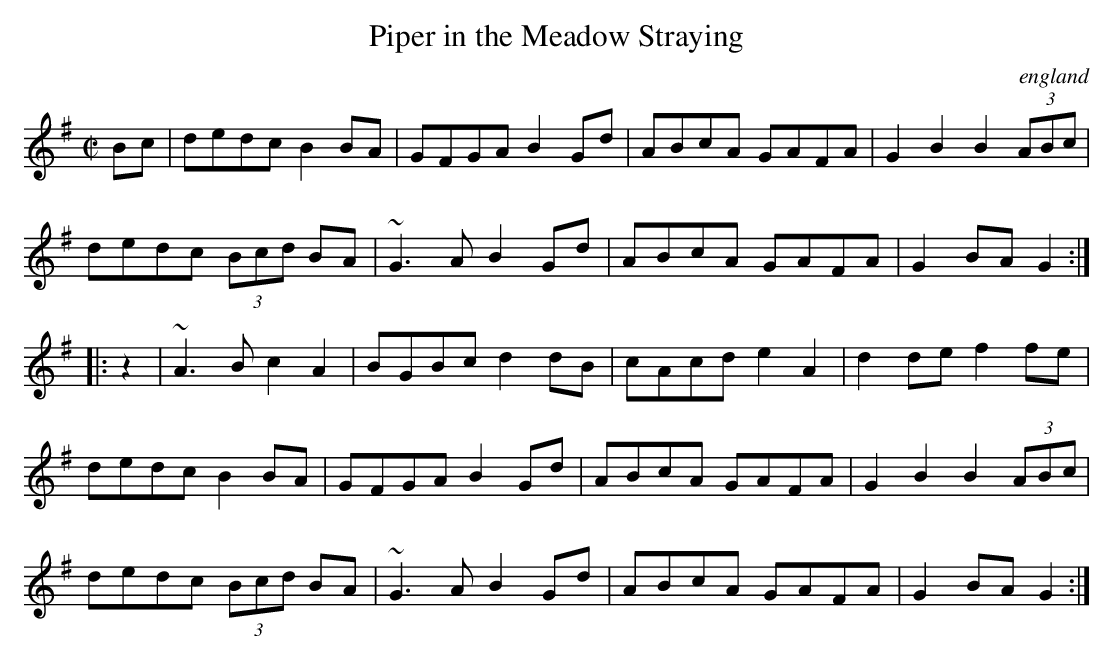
X:1
T:Piper in the Meadow Straying
O:england
M:C|
K:G
Bc|dedc B2BA|GFGA B2Gd|ABcA GAFA|G2B2 B2 (3ABc|
dedc (3Bcd BA|~G3A B2Gd|ABcA GAFA|G2BA G2:|
|:z2|~A3B c2A2|BGBc d2dB|cAcd e2A2|d2de f2fe|
dedc B2BA|GFGA B2Gd|ABcA GAFA|G2B2 B2 (3ABc|
dedc (3Bcd BA|~G3A B2Gd|ABcA GAFA|G2BA G2:|
